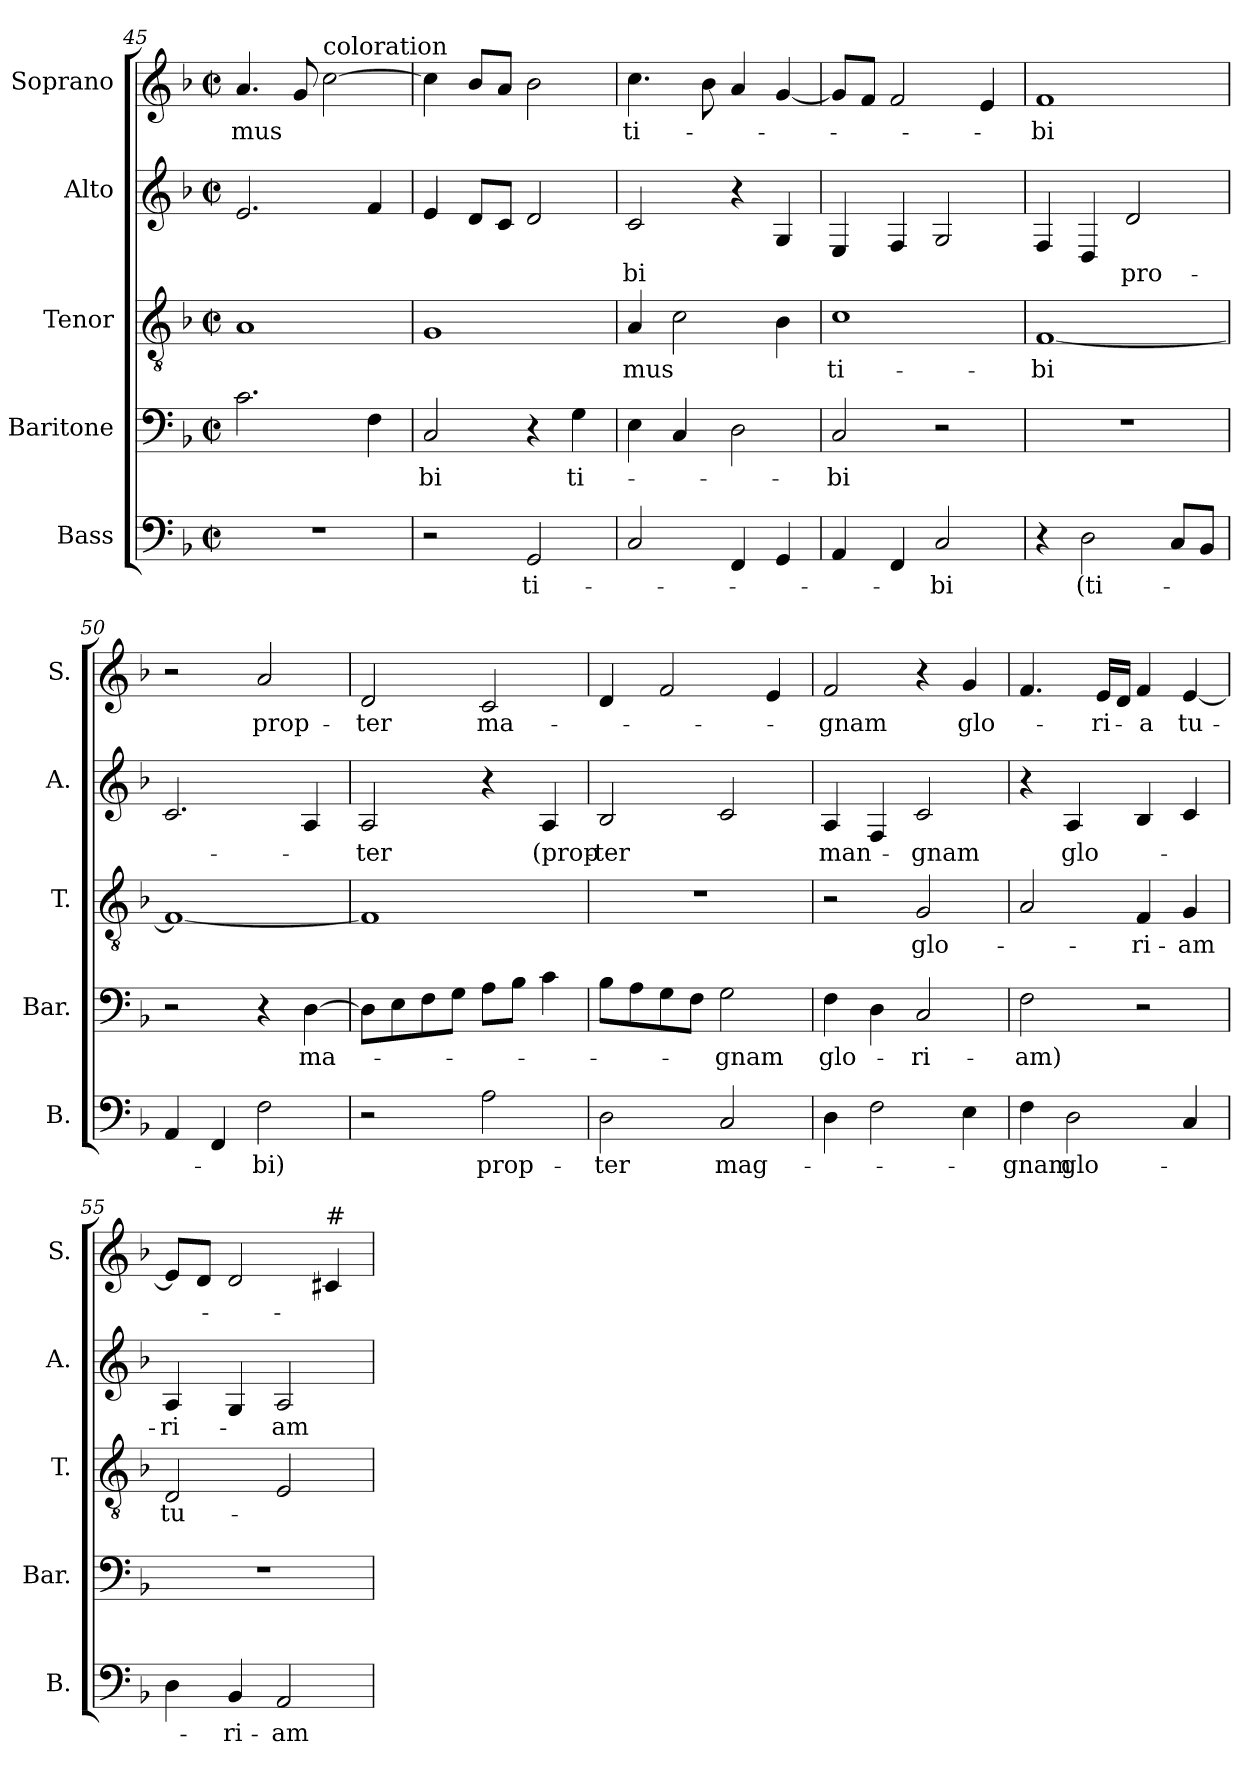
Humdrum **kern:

**kern	**text	**kern	**text	**kern	**text	**kern	**text	**kern	**text
*part5	*part5	*part4	*part4	*part3	*part3	*part2	*part2	*part1	*part1
*staff5	*staff5	*staff4	*staff4	*staff3	*staff3	*staff2	*staff2	*staff1	*staff1
*I"Bass	*	*I"Baritone	*	*I"Tenor	*	*I"Alto	*	*I"Soprano	*
*I'B.	*	*I'Bar.	*	*I'T.	*	*I'A.	*	*I'S.	*
*clefF4	*	*clefF4	*	*clefGv2	*	*clefG2	*	*clefG2	*
*k[b-]	*	*k[b-]	*	*k[b-]	*	*k[b-]	*	*k[b-]	*
*M2/2	*	*M2/2	*	*M2/2	*	*M2/2	*	*M2/2	*
*met(c|)	*	*met(c|)	*	*met(c|)	*	*met(c|)	*	*met(c|)	*
=45	=45	=45	=45	=45	=45	=45	=45	=45	=45
!	!	!	!	!	!	!	!	!	!LO:LY:b
1r	.	2.c\	.	1A	.	2.e/	.	4.a/	-mus
.	.	.	.	.	.	.	.	8g/	.
!	!	!	!	!	!	!	!	!LO:TX:a:t=coloration	!
.	.	.	.	.	.	.	.	[2cc\	.
.	.	4F\	.	.	.	4f/	.	.	.
=46	=46	=46	=46	=46	=46	=46	=46	=46	=46
!	!	!	!LO:LY:b	!	!	!	!	!	!
2r	.	2C/	-bi	1G	.	4e/	.	4cc\]	.
.	.	.	.	.	.	8d/L	.	8b-/L	.
.	.	.	.	.	.	8c/J	.	8a/J	.
!	!LO:LY:b	!	!	!	!	!	!	!	!
2GG/	ti-	4r	.	.	.	2d/	.	2b-\	.
!	!	!	!LO:LY:b	!	!	!	!	!	!
.	.	4G\	ti-	.	.	.	.	.	.
=47	=47	=47	=47	=47	=47	=47	=47	=47	=47
!	!	!	!	!	!LO:LY:b	!	!LO:LY:b	!	!LO:LY:b
2C/	.	4E\	.	4A/	-mus	2c/	-bi	4.cc\	ti-
.	.	4C/	.	2c\	.	.	.	.	.
.	.	.	.	.	.	.	.	8b-\	.
4FF/	.	2D\	.	.	.	4r	.	4a/	.
4GG/	.	.	.	4B-\	.	4G/	.	[4g/	.
=48	=48	=48	=48	=48	=48	=48	=48	=48	=48
!	!	!	!LO:LY:b	!	!LO:LY:b	!	!	!	!
4AA/	.	2C/	-bi	1c	ti-	4E/	.	8g/L]	.
.	.	.	.	.	.	.	.	8f/J	.
4FF/	.	.	.	.	.	4F/	.	2f/	.
!	!LO:LY:b	!	!	!	!	!	!	!	!
2C/	-bi	2r	.	.	.	2G/	.	.	.
.	.	.	.	.	.	.	.	4e/	.
=49	=49	=49	=49	=49	=49	=49	=49	=49	=49
!	!	!	!	!	!LO:LY:b	!	!	!	!LO:LY:b
4r	.	1r	.	[1F	-bi	4F/	.	1f	-bi
!	!LO:LY:b	!	!	!	!	!	!	!	!
2D\	(ti-	.	.	.	.	4D/	.	.	.
!	!	!	!	!	!	!	!LO:LY:b	!	!
.	.	.	.	.	.	2d/	pro-	.	.
8C/L	.	.	.	.	.	.	.	.	.
8BB-/J	.	.	.	.	.	.	.	.	.
=50	=50	=50	=50	=50	=50	=50	=50	=50	=50
4AA/	.	2r	.	1F_	.	2.c/	.	2r	.
4FF/	.	.	.	.	.	.	.	.	.
!	!LO:LY:b	!	!	!	!	!	!	!	!LO:LY:b
2F\	-bi)	4r	.	.	.	.	.	2a/	prop-
!	!	!	!LO:LY:b	!	!	!	!	!	!
.	.	[4D\	ma-	.	.	4A/	.	.	.
=51	=51	=51	=51	=51	=51	=51	=51	=51	=51
!	!	!	!	!	!	!	!LO:LY:b	!	!LO:LY:b
2r	.	8D\L]	.	1F]	.	2A/	-ter	2d/	-ter
.	.	8E\	.	.	.	.	.	.	.
.	.	8F\	.	.	.	.	.	.	.
.	.	8G\J	.	.	.	.	.	.	.
!	!LO:LY:b	!	!	!	!	!	!	!	!LO:LY:b
2A\	prop-	8A\L	.	.	.	4r	.	2c/	ma-
.	.	8B-\J	.	.	.	.	.	.	.
!	!	!	!	!	!	!	!LO:LY:b	!	!
.	.	4c\	.	.	.	4A/	(prop-	.	.
=52	=52	=52	=52	=52	=52	=52	=52	=52	=52
!	!LO:LY:b	!	!	!	!	!	!LO:LY:b	!	!
2D\	-ter	8B-\L	.	1r	.	2B-/	-ter	4d/	.
.	.	8A\	.	.	.	.	.	.	.
.	.	8G\	.	.	.	.	.	2f/	.
.	.	8F\J	.	.	.	.	.	.	.
!	!LO:LY:b	!	!LO:LY:b	!	!	!	!	!	!
2C/	mag-	2G\	gnam	.	.	2c/	.	.	.
.	.	.	.	.	.	.	.	4e/	.
=53	=53	=53	=53	=53	=53	=53	=53	=53	=53
!	!	!	!LO:LY:b	!	!	!	!LO:LY:b	!	!LO:LY:b
4D\	.	4F\	-glo-	2r	.	4A/	man-	2f/	-gnam
2F\	.	4D\	.	.	.	4F/	.	.	.
!	!	!	!LO:LY:b	!	!LO:LY:b	!	!LO:LY:b	!	!
.	.	2C/	-ri-	2G/	glo-	2c/	-gnam	4r	.
!	!	!	!	!	!	!	!	!	!LO:LY:b
4E\	.	.	.	.	.	.	.	4g/	glo-
=54	=54	=54	=54	=54	=54	=54	=54	=54	=54
!	!LO:LY:b	!	!LO:LY:b	!	!	!	!	!	!
4F\	-gnam	2F\	-am)	2A/	.	4r	.	4.f/	.
!	!LO:LY:b	!	!	!	!	!	!LO:LY:b	!	!
2D\	glo-	.	.	.	.	4A/	glo-	.	.
!	!	!	!	!	!	!	!	!	!LO:LY:b
.	.	.	.	.	.	.	.	16e/LL	-ri-
.	.	.	.	.	.	.	.	16d/JJ	.
!	!	!	!	!	!LO:LY:b	!	!	!	!LO:LY:b
.	.	2r	.	4F/	-ri-	4B-/	.	4f/	-a
!	!	!	!	!	!LO:LY:b	!	!	!	!LO:LY:b
4C/	.	.	.	4G/	-am	4c/	.	[4e/	tu-
=55	=55	=55	=55	=55	=55	=55	=55	=55	=55
!	!	!	!	!	!LO:LY:b	!	!LO:LY:b	!	!
4D\	.	1r	.	2D/	tu-	4A/	-ri-	8e/L]	.
.	.	.	.	.	.	.	.	8d/J	.
!	!LO:LY:b	!	!	!	!	!	!	!	!
4BB-/	-ri-	.	.	.	.	4G/	.	2d/	.
!	!LO:LY:b	!	!	!	!	!	!LO:LY:b	!	!
2AA/	-am	.	.	2E/	.	2A/	-am	.	.
!	!	!	!	!	!	!	!	!LO:TX:a:t=#	!
.	.	.	.	.	.	.	.	4c#X/	.
=	=	=	=	=	=	=	=	=	=
*-	*-	*-	*-	*-	*-	*-	*-	*-	*-
